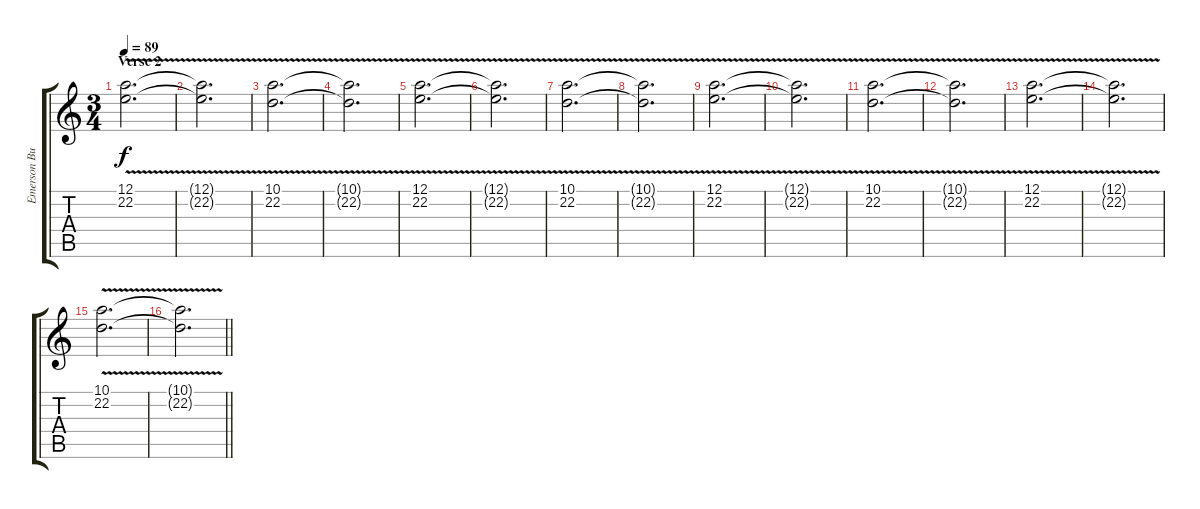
\track ("Emerson Burton (Keyboard)" "Emerson Bu") {instrument churchorgan}
\staff {score tabs}
\tuning (E4 B3 G3 D3 A2 E2) {hide}
\ts (3 4)
\section ("" "Verse 2")
\tempo 89
\clef g2
\ks c
(12.1{v} 22.2{v}).2{d dy f} |
(12.1{t} 22.2{t}).2{d} |
(10.1{v} 22.2{v}).2{d} |
(10.1{t} 22.2{t}).2{d} |
(12.1{v} 22.2{v}).2{d} |
(12.1{t} 22.2{t}).2{d} |
(10.1{v} 22.2{v}).2{d} |
(10.1{t} 22.2{t}).2{d} |
(12.1{v} 22.2{v}).2{d} |
(12.1{t} 22.2{t}).2{d} |
(10.1{v} 22.2{v}).2{d} |
(10.1{t} 22.2{t}).2{d} |
(12.1{v} 22.2{v}).2{d} |
(12.1{t} 22.2{t}).2{d} |
(10.1{v} 22.2{v}).2{d} |
\barLineRight lightlight
(10.1{t} 22.2{t}).2{d}
